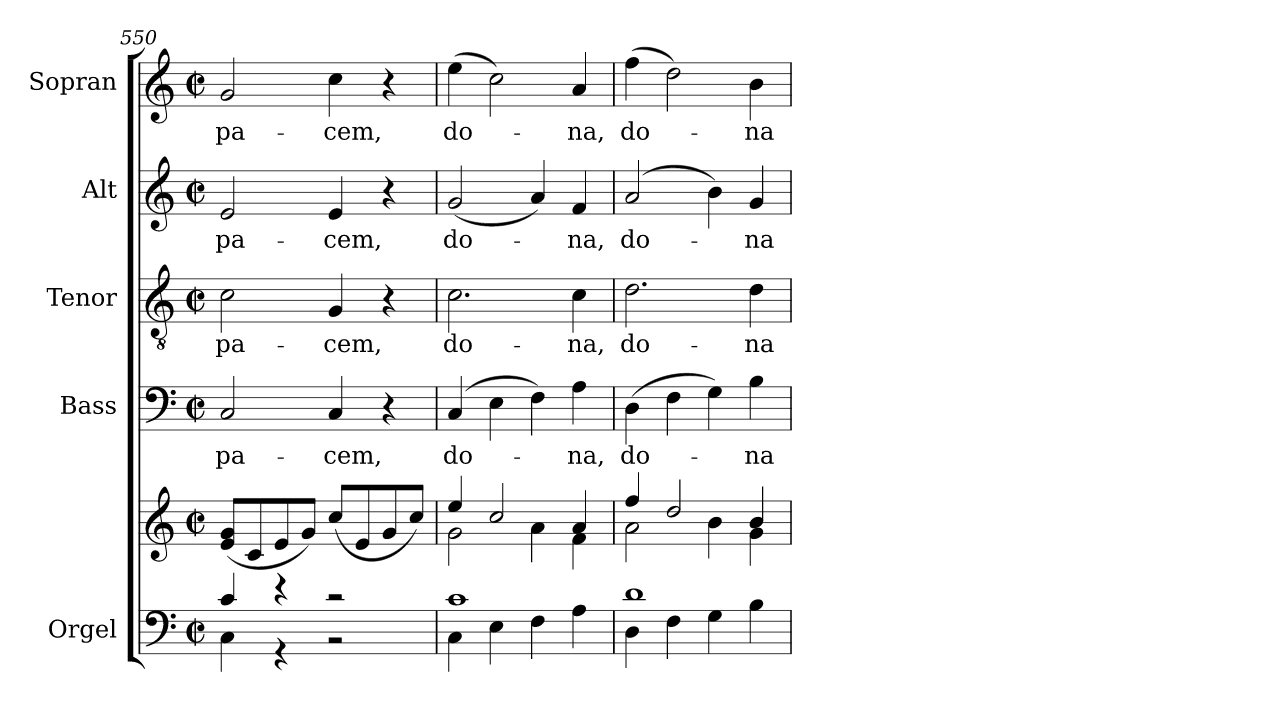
**kern	**kern	**kern	**text	**kern	**text	**kern	**text	**kern	**text
*part5	*part5	*part4	*part4	*part3	*part3	*part2	*part2	*part1	*part1
*staff6	*staff5	*staff4	*staff4	*staff3	*staff3	*staff2	*staff2	*staff1	*staff1
*I"Orgel	*	*I"Bass	*	*I"Tenor	*	*I"Alt	*	*I"Sopran	*
*I'Org.	*	*I'B.	*	*I'T.	*	*I'A.	*	*I'S.	*
*clefF4	*clefG2	*clefF4	*	*clefGv2	*	*clefG2	*	*clefG2	*
*k[]	*k[]	*k[]	*	*k[]	*	*k[]	*	*k[]	*
*C:	*C:	*C:	*	*C:	*	*C:	*	*C:	*
*M2/2	*M2/2	*M2/2	*	*M2/2	*	*M2/2	*	*M2/2	*
*met(c|)	*met(c|)	*met(c|)	*	*met(c|)	*	*met(c|)	*	*met(c|)	*
=550	=550	=550	=550	=550	=550	=550	=550	=550	=550
*^	*	*	*	*	*	*	*	*	*
!	!	!	!	!LO:LY:b	!	!LO:LY:b	!	!LO:LY:b	!	!LO:LY:b
4c/	4C\	(<8e/ 8g/L	2C/	pa-	2c\	pa-	2e/	pa-	2g/	pa-
.	.	8c/	.	.	.	.	.	.	.	.
4r	4r	8e/	.	.	.	.	.	.	.	.
.	.	8g/J)	.	.	.	.	.	.	.	.
!	!	!	!	!LO:LY:b	!	!LO:LY:b	!	!LO:LY:b	!	!LO:LY:b
2r	2r	(<8cc/L	4C/	-cem,	4G/	-cem,	4e/	-cem,	4cc\	-cem,
.	.	8e/	.	.	.	.	.	.	.	.
.	.	8g/	4r	.	4r	.	4r	.	4r	.
.	.	8cc/J)	.	.	.	.	.	.	.	.
=551	=551	=551	=551	=551	=551	=551	=551	=551	=551	=551
*	*	*^	*	*	*	*	*	*	*	*
!	!	!	!	!	!LO:LY:b	!	!LO:LY:b	!	!LO:LY:b	!	!LO:LY:b
1c	4C\	4ee/	2g\	(4C/	do-	2.c\	do-	(<2g/	do-	(>4ee\	do-
.	4E\	2cc/	.	4E\	.	.	.	.	.	2cc\)	.
.	4F\	.	4a\	4F\)	.	.	.	4a/)	.	.	.
!	!	!	!	!	!LO:LY:b	!	!LO:LY:b	!	!LO:LY:b	!	!LO:LY:b
.	4A\	4a/	4f\	4A\	-na,	4c\	-na,	4f/	-na,	4a/	-na,
=552	=552	=552	=552	=552	=552	=552	=552	=552	=552	=552	=552
!	!	!	!	!	!LO:LY:b	!	!LO:LY:b	!	!LO:LY:b	!	!LO:LY:b
1d	4D\	4ff/	2a\	(>4D\	do-	2.d\	do-	(2a/	do-	(>4ff\	do-
.	4F\	2dd/	.	4F\	.	.	.	.	.	2dd\)	.
.	4G\	.	4b\	4G\)	.	.	.	4b\)	.	.	.
!	!	!	!	!	!LO:LY:b	!	!LO:LY:b	!	!LO:LY:b	!	!LO:LY:b
.	4B\	4b/	4g\	4B\	-na	4d\	-na	4g/	-na	4b\	-na
*v	*v	*	*	*	*	*	*	*	*	*	*
*	*v	*v	*	*	*	*	*	*	*	*
=	=	=	=	=	=	=	=	=	=
*-	*-	*-	*-	*-	*-	*-	*-	*-	*-
